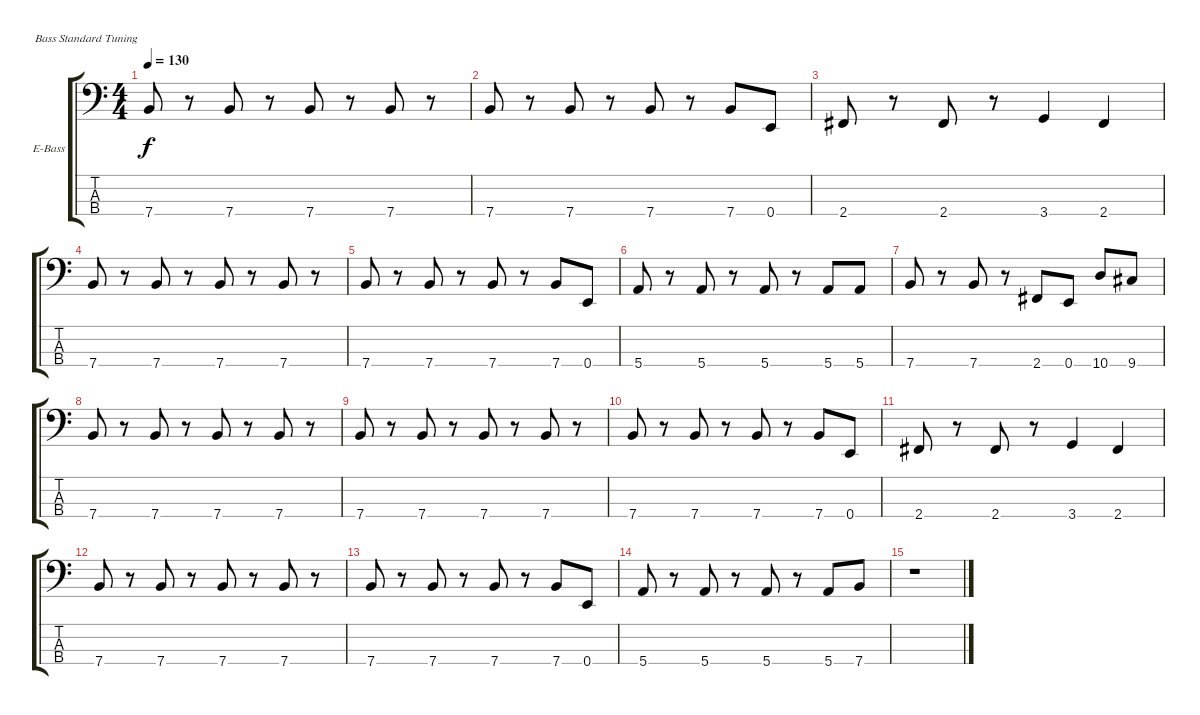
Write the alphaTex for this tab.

\defaultSystemsLayout 4
\bracketExtendMode groupsimilarinstruments
\firstSystemTrackNameOrientation horizontal
\otherSystemsTrackNameOrientation horizontal
\track ("Peter Baltes" "E-Bass") {instrument electricbassfinger}
\staff {score tabs}
\tuning (G2 D2 A1 E1)
\ts (4 4)
\tempo 130
\clef f4
\ks c
7.4.8{dy f} r.8 7.4.8 r.8 7.4.8 r.8 7.4.8 r.8 |
7.4.8 r.8 7.4.8 r.8 7.4.8 r.8 7.4.8 0.4.8 |
2.4.8 r.8 2.4.8 r.8 3.4.4 2.4.4 |
7.4.8 r.8 7.4.8 r.8 7.4.8 r.8 7.4.8 r.8 |
7.4.8 r.8 7.4.8 r.8 7.4.8 r.8 7.4.8 0.4.8 |
5.4.8 r.8 5.4.8 r.8 5.4.8 r.8 5.4.8 5.4.8 |
7.4.8 r.8 7.4.8 r.8 2.4.8 0.4.8 10.4.8 9.4.8 |
7.4.8 r.8 7.4.8 r.8 7.4.8 r.8 7.4.8 r.8 |
7.4.8 r.8 7.4.8 r.8 7.4.8 r.8 7.4.8 r.8 |
7.4.8 r.8 7.4.8 r.8 7.4.8 r.8 7.4.8 0.4.8 |
2.4.8 r.8 2.4.8 r.8 3.4.4 2.4.4 |
7.4.8 r.8 7.4.8 r.8 7.4.8 r.8 7.4.8 r.8 |
7.4.8 r.8 7.4.8 r.8 7.4.8 r.8 7.4.8 0.4.8 |
5.4.8 r.8 5.4.8 r.8 5.4.8 r.8 5.4.8 7.4.8 |
r.1
